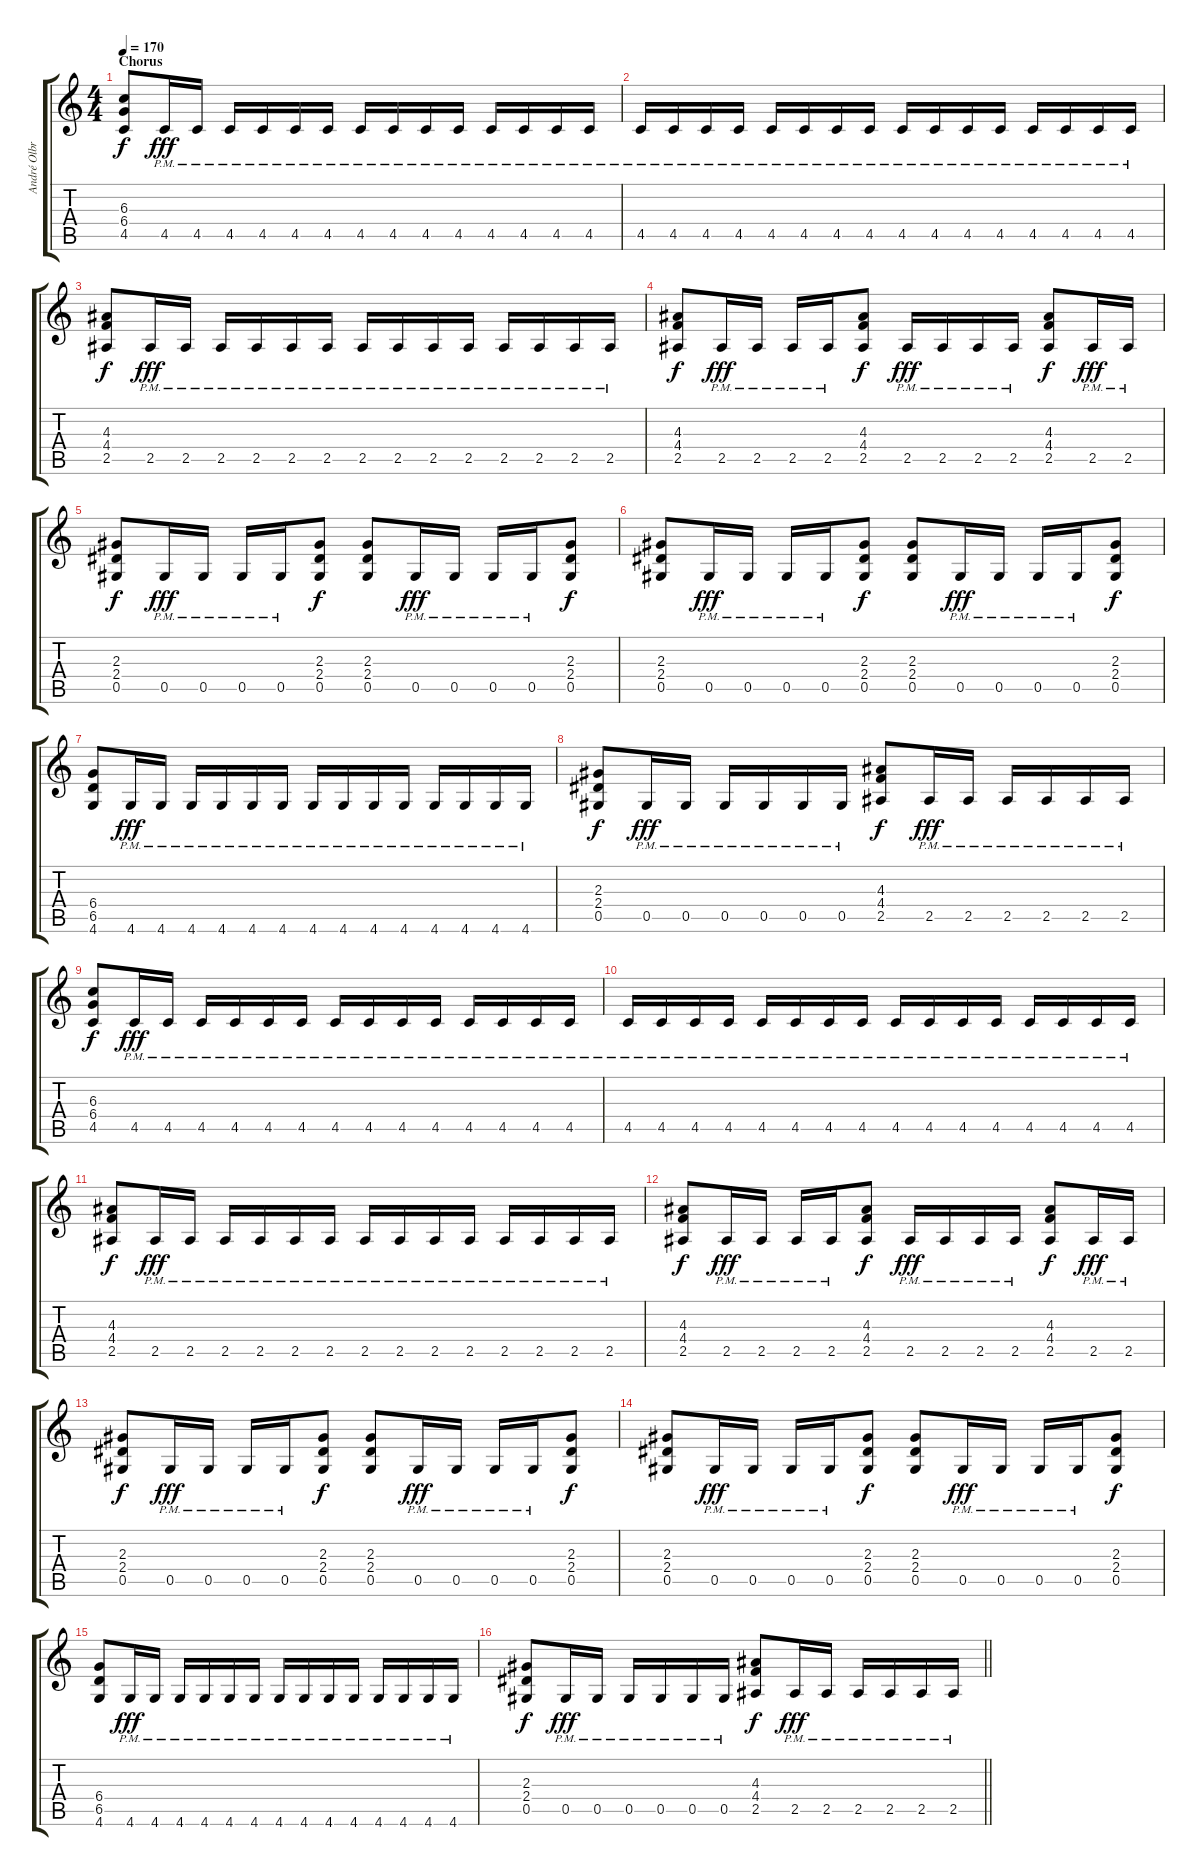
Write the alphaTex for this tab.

\track ("André Olbrich" "André Olbr") {instrument overdrivenguitar}
\staff {score tabs}
\tuning (Eb4 Bb3 Gb3 Db3 Ab2 Eb2) {hide}
\ts (4 4)
\section ("" "Chorus")
\tempo 170
\clef g2
\ks c
(6.3 6.4 4.5).8{dy f} 4.5{pm}.16{dy fff} 4.5{pm}.16 4.5{pm}.16 4.5{pm}.16 4.5{pm}.16 4.5{pm}.16 4.5{pm}.16 4.5{pm}.16 4.5{pm}.16 4.5{pm}.16 4.5{pm}.16 4.5{pm}.16 4.5{pm}.16 4.5{pm}.16 |
4.5{pm}.16 4.5{pm}.16 4.5{pm}.16 4.5{pm}.16 4.5{pm}.16 4.5{pm}.16 4.5{pm}.16 4.5{pm}.16 4.5{pm}.16 4.5{pm}.16 4.5{pm}.16 4.5{pm}.16 4.5{pm}.16 4.5{pm}.16 4.5{pm}.16 4.5{pm}.16 |
(4.3 4.4 2.5).8{dy f} 2.5{pm}.16{dy fff} 2.5{pm}.16 2.5{pm}.16 2.5{pm}.16 2.5{pm}.16 2.5{pm}.16 2.5{pm}.16 2.5{pm}.16 2.5{pm}.16 2.5{pm}.16 2.5{pm}.16 2.5{pm}.16 2.5{pm}.16 2.5{pm}.16 |
(4.3 4.4 2.5).8{dy f} 2.5{pm}.16{dy fff} 2.5{pm}.16 2.5{pm}.16 2.5{pm}.16 (4.3 4.4 2.5).8{dy f} 2.5{pm}.16{dy fff} 2.5{pm}.16 2.5{pm}.16 2.5{pm}.16 (4.3 4.4 2.5).8{dy f} 2.5{pm}.16{dy fff} 2.5{pm}.16 |
(2.3 2.4 0.5).8{dy f} 0.5{pm}.16{dy fff} 0.5{pm}.16 0.5{pm}.16 0.5{pm}.16 (2.3 2.4 0.5).8{dy f} (2.3 2.4 0.5).8 0.5{pm}.16{dy fff} 0.5{pm}.16 0.5{pm}.16 0.5{pm}.16 (2.3 2.4 0.5).8{dy f} |
(2.3 2.4 0.5).8 0.5{pm}.16{dy fff} 0.5{pm}.16 0.5{pm}.16 0.5{pm}.16 (2.3 2.4 0.5).8{dy f} (2.3 2.4 0.5).8 0.5{pm}.16{dy fff} 0.5{pm}.16 0.5{pm}.16 0.5{pm}.16 (2.3 2.4 0.5).8{dy f} |
(6.4 6.5 4.6).8 4.6{pm}.16{dy fff} 4.6{pm}.16 4.6{pm}.16 4.6{pm}.16 4.6{pm}.16 4.6{pm}.16 4.6{pm}.16 4.6{pm}.16 4.6{pm}.16 4.6{pm}.16 4.6{pm}.16 4.6{pm}.16 4.6{pm}.16 4.6{pm}.16 |
(2.3 2.4 0.5).8{dy f} 0.5{pm}.16{dy fff} 0.5{pm}.16 0.5{pm}.16 0.5{pm}.16 0.5{pm}.16 0.5{pm}.16 (4.3 4.4 2.5).8{dy f} 2.5{pm}.16{dy fff} 2.5{pm}.16 2.5{pm}.16 2.5{pm}.16 2.5{pm}.16 2.5{pm}.16 |
(6.3 6.4 4.5).8{dy f} 4.5{pm}.16{dy fff} 4.5{pm}.16 4.5{pm}.16 4.5{pm}.16 4.5{pm}.16 4.5{pm}.16 4.5{pm}.16 4.5{pm}.16 4.5{pm}.16 4.5{pm}.16 4.5{pm}.16 4.5{pm}.16 4.5{pm}.16 4.5{pm}.16 |
4.5{pm}.16 4.5{pm}.16 4.5{pm}.16 4.5{pm}.16 4.5{pm}.16 4.5{pm}.16 4.5{pm}.16 4.5{pm}.16 4.5{pm}.16 4.5{pm}.16 4.5{pm}.16 4.5{pm}.16 4.5{pm}.16 4.5{pm}.16 4.5{pm}.16 4.5{pm}.16 |
(4.3 4.4 2.5).8{dy f} 2.5{pm}.16{dy fff} 2.5{pm}.16 2.5{pm}.16 2.5{pm}.16 2.5{pm}.16 2.5{pm}.16 2.5{pm}.16 2.5{pm}.16 2.5{pm}.16 2.5{pm}.16 2.5{pm}.16 2.5{pm}.16 2.5{pm}.16 2.5{pm}.16 |
(4.3 4.4 2.5).8{dy f} 2.5{pm}.16{dy fff} 2.5{pm}.16 2.5{pm}.16 2.5{pm}.16 (4.3 4.4 2.5).8{dy f} 2.5{pm}.16{dy fff} 2.5{pm}.16 2.5{pm}.16 2.5{pm}.16 (4.3 4.4 2.5).8{dy f} 2.5{pm}.16{dy fff} 2.5{pm}.16 |
(2.3 2.4 0.5).8{dy f} 0.5{pm}.16{dy fff} 0.5{pm}.16 0.5{pm}.16 0.5{pm}.16 (2.3 2.4 0.5).8{dy f} (2.3 2.4 0.5).8 0.5{pm}.16{dy fff} 0.5{pm}.16 0.5{pm}.16 0.5{pm}.16 (2.3 2.4 0.5).8{dy f} |
(2.3 2.4 0.5).8 0.5{pm}.16{dy fff} 0.5{pm}.16 0.5{pm}.16 0.5{pm}.16 (2.3 2.4 0.5).8{dy f} (2.3 2.4 0.5).8 0.5{pm}.16{dy fff} 0.5{pm}.16 0.5{pm}.16 0.5{pm}.16 (2.3 2.4 0.5).8{dy f} |
(6.4 6.5 4.6).8 4.6{pm}.16{dy fff} 4.6{pm}.16 4.6{pm}.16 4.6{pm}.16 4.6{pm}.16 4.6{pm}.16 4.6{pm}.16 4.6{pm}.16 4.6{pm}.16 4.6{pm}.16 4.6{pm}.16 4.6{pm}.16 4.6{pm}.16 4.6{pm}.16 |
\barLineRight lightlight
(2.3 2.4 0.5).8{dy f} 0.5{pm}.16{dy fff} 0.5{pm}.16 0.5{pm}.16 0.5{pm}.16 0.5{pm}.16 0.5{pm}.16 (4.3 4.4 2.5).8{dy f} 2.5{pm}.16{dy fff} 2.5{pm}.16 2.5{pm}.16 2.5{pm}.16 2.5{pm}.16 2.5{pm}.16
